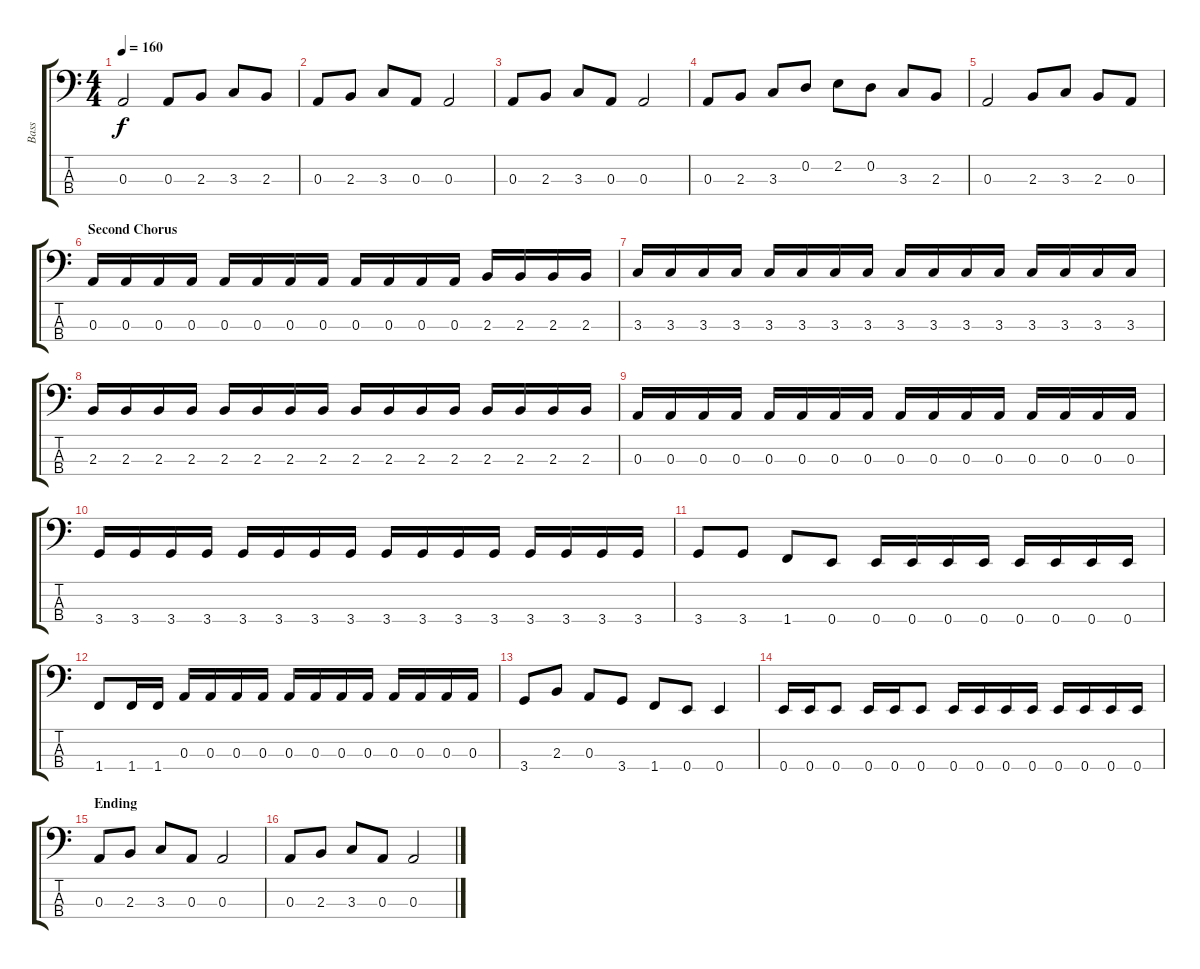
\track ("Bass" "Bass") {instrument electricbassfinger}
\staff {score tabs}
\tuning (G2 D2 A1 E1) {hide}
\ts (4 4)
\tempo 160
\clef f4
\ks c
0.3.2{dy f} 0.3.8 2.3.8 3.3.8 2.3.8 |
0.3.8 2.3.8 3.3.8 0.3.8 0.3.2 |
0.3.8 2.3.8 3.3.8 0.3.8 0.3.2 |
0.3.8 2.3.8 3.3.8 0.2.8 2.2.8 0.2.8 3.3.8 2.3.8 |
0.3.2 2.3.8 3.3.8 2.3.8 0.3.8 |
\section ("" "Second Chorus")
0.3.16 0.3.16 0.3.16 0.3.16 0.3.16 0.3.16 0.3.16 0.3.16 0.3.16 0.3.16 0.3.16 0.3.16 2.3.16 2.3.16 2.3.16 2.3.16 |
3.3.16 3.3.16 3.3.16 3.3.16 3.3.16 3.3.16 3.3.16 3.3.16 3.3.16 3.3.16 3.3.16 3.3.16 3.3.16 3.3.16 3.3.16 3.3.16 |
2.3.16 2.3.16 2.3.16 2.3.16 2.3.16 2.3.16 2.3.16 2.3.16 2.3.16 2.3.16 2.3.16 2.3.16 2.3.16 2.3.16 2.3.16 2.3.16 |
0.3.16 0.3.16 0.3.16 0.3.16 0.3.16 0.3.16 0.3.16 0.3.16 0.3.16 0.3.16 0.3.16 0.3.16 0.3.16 0.3.16 0.3.16 0.3.16 |
3.4.16 3.4.16 3.4.16 3.4.16 3.4.16 3.4.16 3.4.16 3.4.16 3.4.16 3.4.16 3.4.16 3.4.16 3.4.16 3.4.16 3.4.16 3.4.16 |
3.4.8 3.4.8 1.4.8 0.4.8 0.4.16 0.4.16 0.4.16 0.4.16 0.4.16 0.4.16 0.4.16 0.4.16 |
1.4.8 1.4.16 1.4.16 0.3.16 0.3.16 0.3.16 0.3.16 0.3.16 0.3.16 0.3.16 0.3.16 0.3.16 0.3.16 0.3.16 0.3.16 |
3.4.8 2.3.8 0.3.8 3.4.8 1.4.8 0.4.8 0.4.4 |
0.4.16 0.4.16 0.4.8 0.4.16 0.4.16 0.4.8 0.4.16 0.4.16 0.4.16 0.4.16 0.4.16 0.4.16 0.4.16 0.4.16 |
\section ("" "Ending")
0.3.8 2.3.8 3.3.8 0.3.8 0.3.2 |
0.3.8 2.3.8 3.3.8 0.3.8 0.3.2
